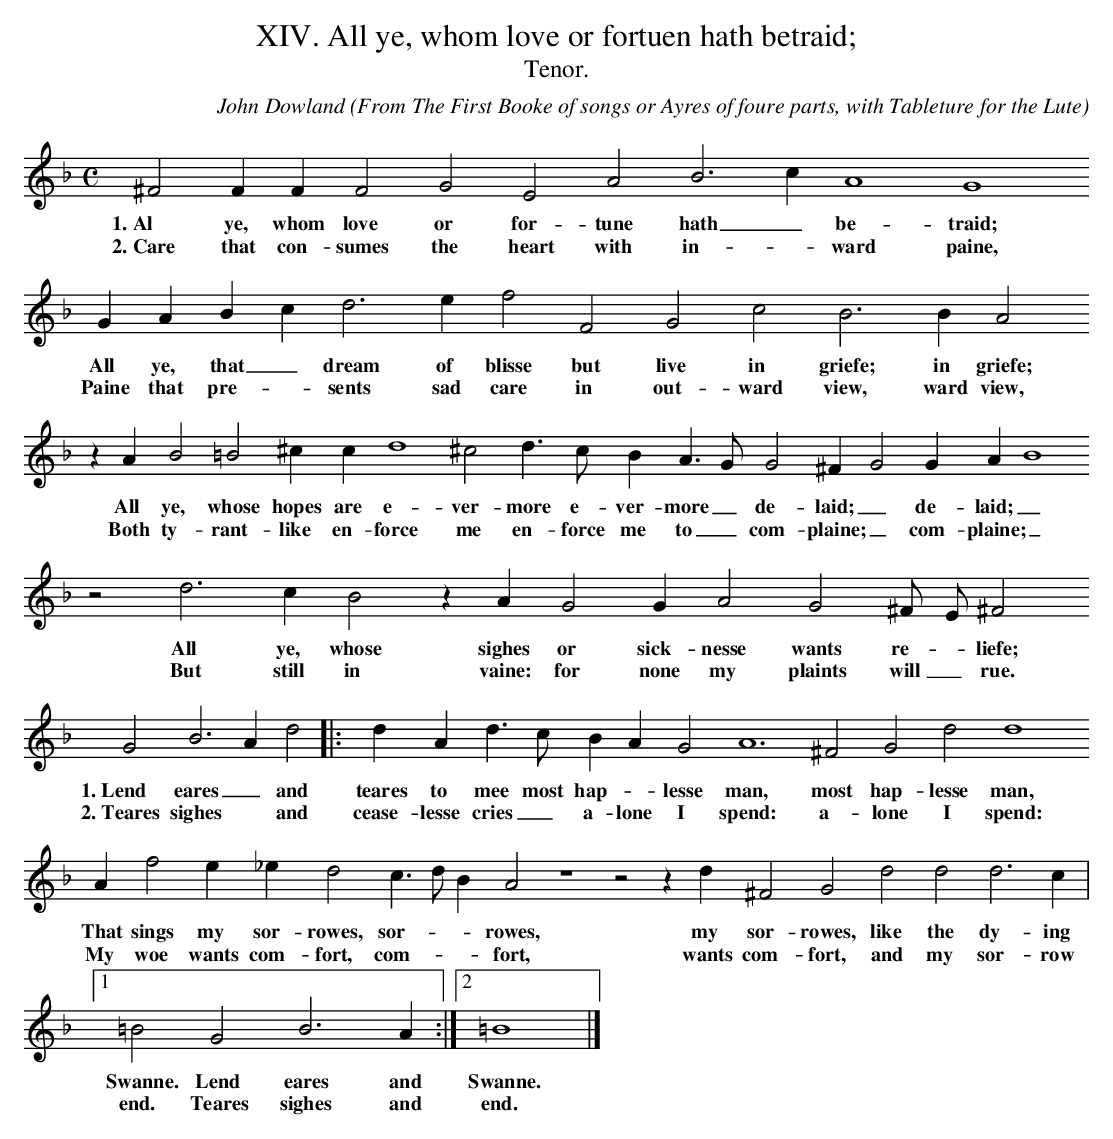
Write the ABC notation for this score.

X:1
T:XIV. All ye, whom love or fortuen hath betraid;
T:Tenor.
C: John Dowland
O: From The First Booke of songs or Ayres of foure parts, with Tableture for the Lute
L:1/4
M:C
K:G dor -8va
^F2 F F F2 G2 E2 A2 B3 c A4 G4
w: 1.~Al ye, whom love or for- tune hath _ be- traid;
w: 2.~Care that con- sumes the heart with in- * ward paine,
G A B c d3 e f2 F2 G2 c2 B3 B A2
w: All ye, that _ dream of blisse but live in griefe; in griefe;
w: Paine that pre- * sents sad care in out- ward view, ward view,
z A B2 =B2 ^c c  d4 ^c2 d > c B A > G G2 ^F G2 G A B4
w: All ye, whose hopes are e- ver- more e- ver- more _ de- laid; _ de- laid; _
w: Both ty- rant- like en- force me en- force me to _ com- plaine; _ com- plaine; _
z2 d3 c B2 z A G2 G A2 G2 ^F/ E/ ^F2
w: All ye, whose sighes or sick- nesse wants re- * liefe;
w: But still in vaine: for none my plaints will _ rue.
G2 B3 A d2 |:  d A d > c B A G2 A6 ^F2 G2 d2 d4
w: 1.~Lend eares _ and teares to mee most hap- * lesse man, most hap- lesse man,
w: 2.~Teares sighes * and cease- lesse cries _ a- lone I spend: a- lone I spend:
A f2  e _e d2 c > d B A2 z4 z2 z d ^F2 G2 d2 d2 d3 c |1 =B2  G2 B3 A  :|2 =B4 |]
w: That sings my sor- rowes, sor- * _ rowes, my sor- rowes,  like the dy- ing Swanne. Lend eares and Swanne.
w: My woe wants com- fort, com- * _ fort, wants com- fort, and my sor- row end. Teares sighes and end.
